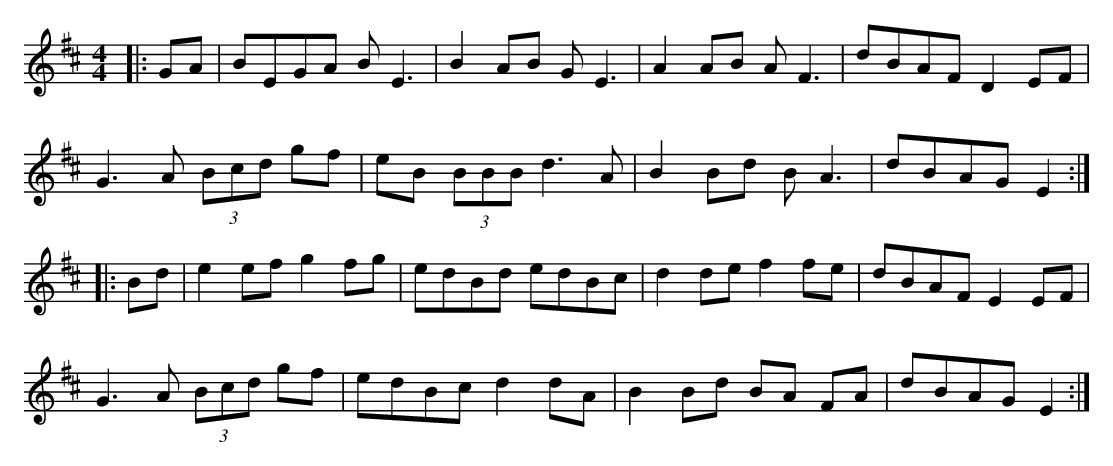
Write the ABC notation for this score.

X:1
M:4/4
K:Edor
|:GA|BEGA BE3|B2AB GE3|A2AB AF3|dBAF D2EF|
G3A (3Bcd gf|eB (3BBB d3A|B2Bd BA3|dBAG E2:|
|:Bd|e2 ef g2 fg|edBd edBc|d2 def2 fe|dBAF E2 EF|
G3A (3Bcd gf|edBc d2 dA|B2 Bd BA FA|dBAG E2:|
